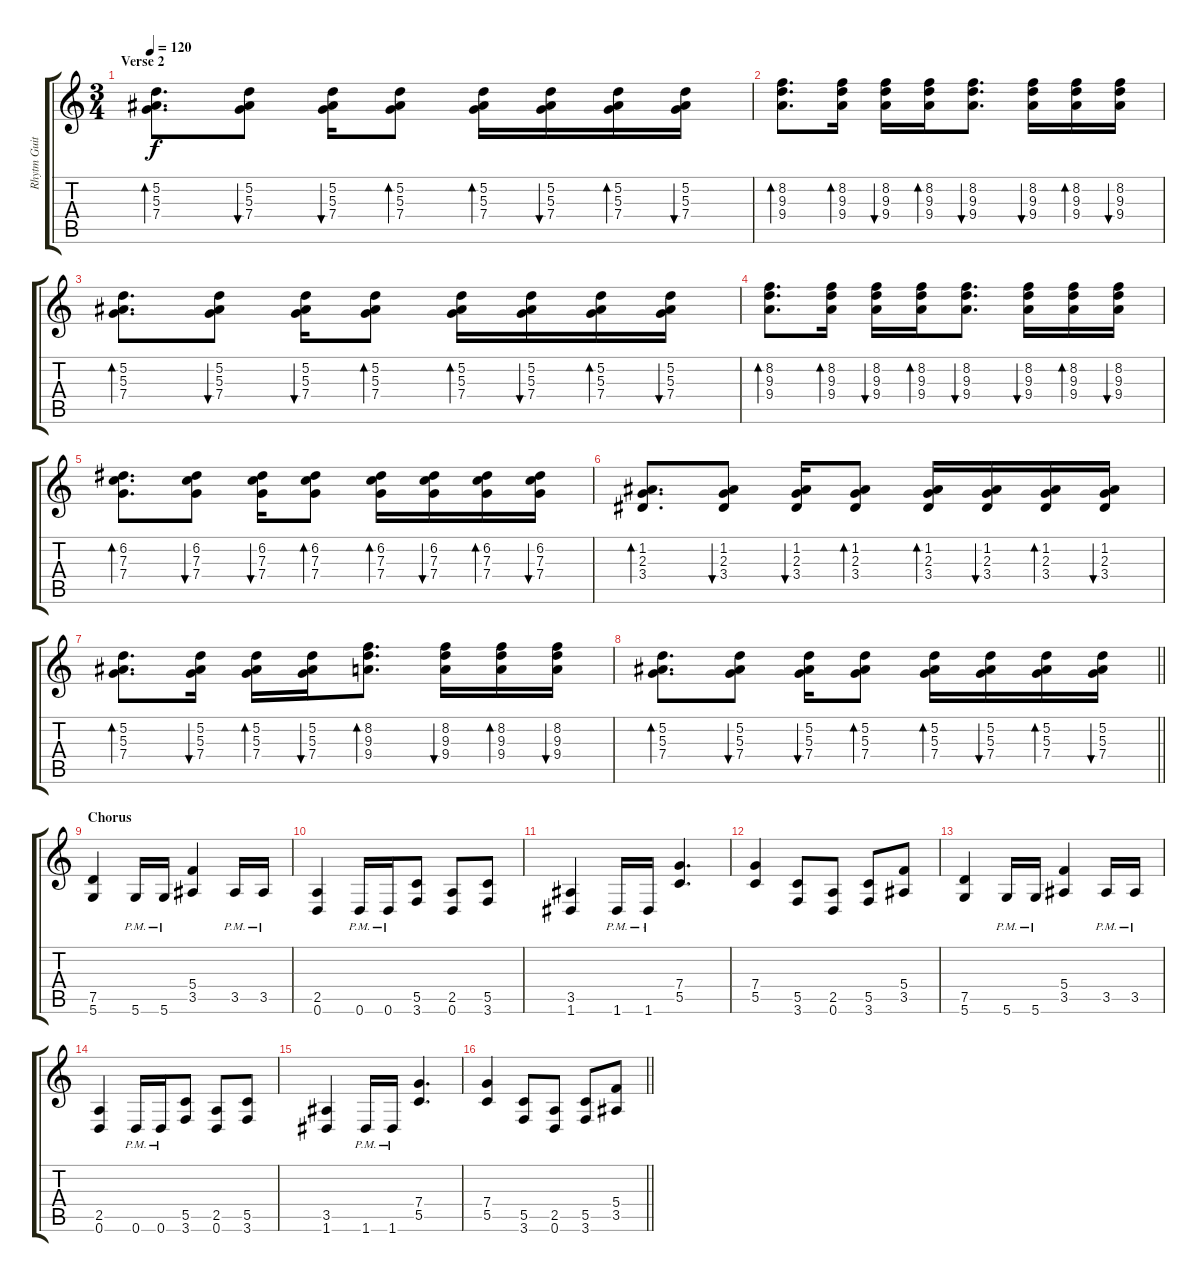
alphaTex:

\track ("Rhytm Guitar" "Rhytm Guit") {instrument distortionguitar}
\staff {score tabs}
\tuning (D4 A3 F3 C3 G2 D2) {hide}
\ts (3 4)
\section ("" "Verse 2")
\tempo 120
\clef g2
\ks c
(5.2 5.3 7.4).8{d bd 30 dy f volume 6 instrument electricguitarjazz} (5.2 5.3 7.4).8{bu 30} (5.2 5.3 7.4).16{bu 30} (5.2 5.3 7.4).8{bd 60} (5.2 5.3 7.4).16{bd 60} (5.2 5.3 7.4).16{bu 60} (5.2 5.3 7.4).16{bd 60} (5.2 5.3 7.4).16{bu 60} |
(8.2 9.3 9.4).8{d bd 30} (8.2 9.3 9.4).16{bd 60} (8.2 9.3 9.4).16{bu 60} (8.2 9.3 9.4).16{bd 60} (8.2 9.3 9.4).8{d bu 60} (8.2 9.3 9.4).16{bu 60} (8.2 9.3 9.4).16{bd 60} (8.2 9.3 9.4).16{bu 60} |
(5.2 5.3 7.4).8{d bd 30} (5.2 5.3 7.4).8{bu 30} (5.2 5.3 7.4).16{bu 30} (5.2 5.3 7.4).8{bd 60} (5.2 5.3 7.4).16{bd 60} (5.2 5.3 7.4).16{bu 60} (5.2 5.3 7.4).16{bd 60} (5.2 5.3 7.4).16{bu 60} |
(8.2 9.3 9.4).8{d bd 30} (8.2 9.3 9.4).16{bd 60} (8.2 9.3 9.4).16{bu 60} (8.2 9.3 9.4).16{bd 60} (8.2 9.3 9.4).8{d bu 60} (8.2 9.3 9.4).16{bu 60} (8.2 9.3 9.4).16{bd 60} (8.2 9.3 9.4).16{bu 60} |
(6.2 7.3 7.4).8{d bd 30} (6.2 7.3 7.4).8{bu 30} (6.2 7.3 7.4).16{bu 30} (6.2 7.3 7.4).8{bd 60} (6.2 7.3 7.4).16{bd 60} (6.2 7.3 7.4).16{bu 60} (6.2 7.3 7.4).16{bd 60} (6.2 7.3 7.4).16{bu 60} |
(1.2 2.3 3.4).8{d bd 30} (1.2 2.3 3.4).8{bu 30} (1.2 2.3 3.4).16{bu 30} (1.2 2.3 3.4).8{bd 60} (1.2 2.3 3.4).16{bd 60} (1.2 2.3 3.4).16{bu 60} (1.2 2.3 3.4).16{bd 60} (1.2 2.3 3.4).16{bu 60} |
(5.2 5.3 7.4).8{d bd 30} (5.2 5.3 7.4).16{bu 60} (5.2 5.3 7.4).16{bd 60} (5.2 5.3 7.4).16{bu 60} (8.2 9.3 9.4).8{d bd 30} (8.2 9.3 9.4).16{bu 60} (8.2 9.3 9.4).16{bd 60} (8.2 9.3 9.4).16{bu 60} |
\barLineRight lightlight
(5.2 5.3 7.4).8{d bd 30} (5.2 5.3 7.4).8{bu 30} (5.2 5.3 7.4).16{bu 30} (5.2 5.3 7.4).8{bd 60} (5.2 5.3 7.4).16{bd 60} (5.2 5.3 7.4).16{bu 60} (5.2 5.3 7.4).16{bd 60} (5.2 5.3 7.4).16{bu 60} |
\section ("" "Chorus")
(7.5 5.6).4{volume 9 instrument distortionguitar} 5.6{pm}.16 5.6{pm}.16 (5.4 3.5).4 3.5{pm}.16 3.5{pm}.16 |
(2.5 0.6).4 0.6{pm}.16 0.6{pm}.16 (5.5 3.6).8 (2.5 0.6).8 (5.5 3.6).8 |
(3.5 1.6).4 1.6{pm}.16 1.6{pm}.16 (7.4 5.5).4{d} |
(7.4 5.5).4 (5.5 3.6).8 (2.5 0.6).8 (5.5 3.6).8 (5.4 3.5).8 |
(7.5 5.6).4 5.6{pm}.16 5.6{pm}.16 (5.4 3.5).4 3.5{pm}.16 3.5{pm}.16 |
(2.5 0.6).4 0.6{pm}.16 0.6{pm}.16 (5.5 3.6).8 (2.5 0.6).8 (5.5 3.6).8 |
(3.5 1.6).4 1.6{pm}.16 1.6{pm}.16 (7.4 5.5).4{d} |
\barLineRight lightlight
(7.4 5.5).4 (5.5 3.6).8 (2.5 0.6).8 (5.5 3.6).8 (5.4 3.5).8
